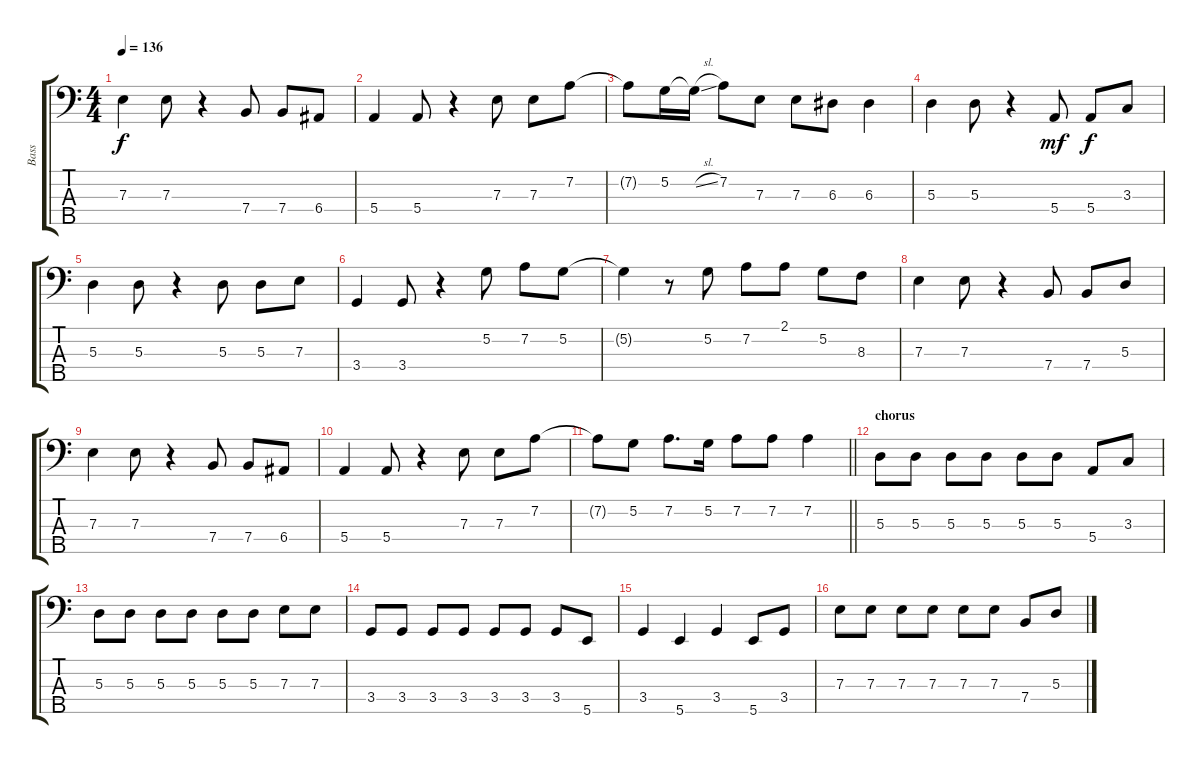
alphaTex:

\track ("Bass" "Bass") {instrument electricbasspick}
\staff {score tabs}
\tuning (G2 D2 A1 E1 B0) {hide}
\ts (4 4)
\tempo 136
\clef f4
\ks c
7.3.4{dy f} 7.3.8 r.4 7.4.8 7.4.8 6.4.8 |
5.4.4 5.4.8 r.4 7.3.8 7.3.8 7.2.8 |
7.2{t}.8 5.2.16 5.2{sl t}.16 7.2.8 7.3.8 7.3.8 6.3.8 6.3.4 |
5.3.4 5.3.8 r.4 5.4.8{dy mf} 5.4.8{dy f} 3.3.8 |
5.3.4 5.3.8 r.4 5.3.8 5.3.8 7.3.8 |
3.4.4 3.4.8 r.4 5.2.8 7.2.8 5.2.8 |
5.2{t}.4 r.8 5.2.8 7.2.8 2.1.8 5.2.8 8.3.8 |
7.3.4 7.3.8 r.4 7.4.8 7.4.8 5.3.8 |
7.3.4 7.3.8 r.4 7.4.8 7.4.8 6.4.8 |
5.4.4 5.4.8 r.4 7.3.8 7.3.8 7.2.8 |
\barLineRight lightlight
7.2{t}.8 5.2.8 7.2.8{d} 5.2.16 7.2.8 7.2.8 7.2.4 |
\section ("" "chorus")
5.3.8 5.3.8 5.3.8 5.3.8 5.3.8 5.3.8 5.4.8 3.3.8 |
5.3.8 5.3.8 5.3.8 5.3.8 5.3.8 5.3.8 7.3.8 7.3.8 |
3.4.8 3.4.8 3.4.8 3.4.8 3.4.8 3.4.8 3.4.8 5.5.8 |
3.4.4 5.5.4 3.4.4 5.5.8 3.4.8 |
7.3.8 7.3.8 7.3.8 7.3.8 7.3.8 7.3.8 7.4.8 5.3.8
